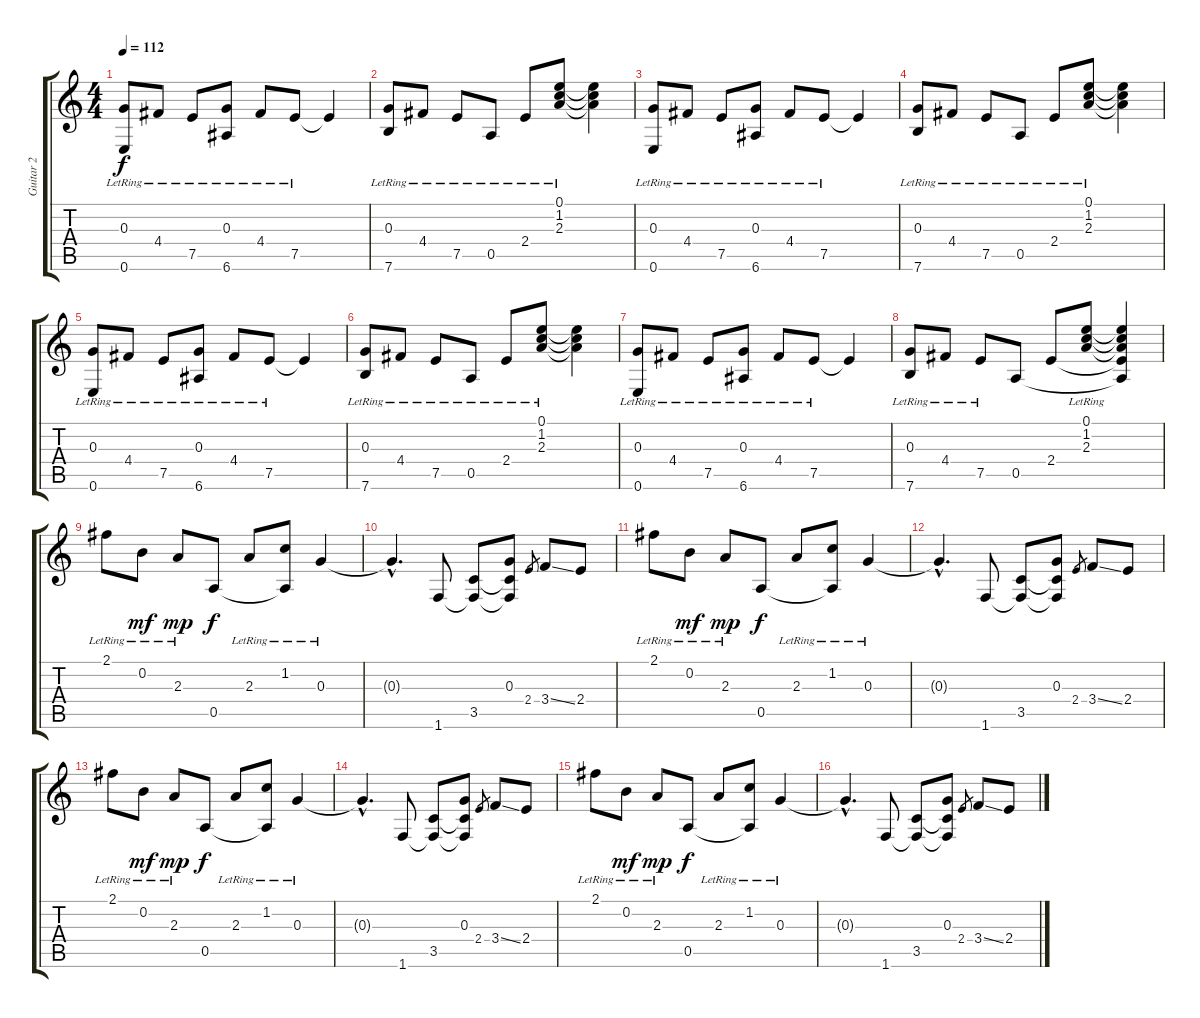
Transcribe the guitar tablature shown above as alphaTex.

\track ("Guitar 2" "Guitar 2") {instrument electricguitarjazz}
\staff {score tabs}
\tuning (E4 B3 G3 D3 A2 E2) {hide}
\ts (4 4)
\tempo 112
\clef g2
\ks c
(0.3{lr} 0.6{lr}).8{dy f} 4.4{lr}.8 7.5{lr}.8 (0.3{lr} 6.6{lr}).8 4.4{lr}.8 7.5{lr}.8 7.5{t}.4 |
(0.3{lr} 7.6{lr}).8 4.4{lr}.8 7.5{lr}.8 0.5{lr}.8 2.4{lr}.8 (0.1 1.2{lr} 2.3{lr}).8 (0.1{t} 1.2{t} 2.3{t}).4 |
(0.3{lr} 0.6{lr}).8 4.4{lr}.8 7.5{lr}.8 (0.3{lr} 6.6{lr}).8 4.4{lr}.8 7.5{lr}.8 7.5{t}.4 |
(0.3{lr} 7.6{lr}).8 4.4{lr}.8 7.5{lr}.8 0.5{lr}.8 2.4{lr}.8 (0.1 1.2{lr} 2.3{lr}).8 (0.1{t} 1.2{t} 2.3{t}).4 |
(0.3{lr} 0.6{lr}).8 4.4{lr}.8 7.5{lr}.8 (0.3{lr} 6.6{lr}).8 4.4{lr}.8 7.5{lr}.8 7.5{t}.4 |
(0.3{lr} 7.6{lr}).8 4.4{lr}.8 7.5{lr}.8 0.5{lr}.8 2.4{lr}.8 (0.1 1.2{lr} 2.3{lr}).8 (0.1{t} 1.2{t} 2.3{t}).4 |
(0.3{lr} 0.6{lr}).8 4.4{lr}.8 7.5{lr}.8 (0.3{lr} 6.6{lr}).8 4.4{lr}.8 7.5{lr}.8 7.5{t}.4 |
(0.3{lr} 7.6{lr}).8 4.4{lr}.8 7.5{lr}.8 0.5.8 2.4.8 (0.1 1.2{lr} 2.3{lr}).8 (0.1{t} 1.2{t} 2.3{t} 2.4{t} 0.5{t}).4 |
2.1{lr}.8 0.2{lr}.8{dy mf} 2.3{lr}.8{dy mp} 0.5.8{dy f} 2.3{lr}.8 (1.2{lr} 0.5{t}).8 0.3{lr}.4 |
0.3{hac t}.4{d} 1.6.8 (3.5 1.6{t}).8 (0.3 3.5{t} 1.6{t}).8 2.4.8{gr} 3.4{ss}.8 2.4.8 |
2.1{lr}.8 0.2{lr}.8{dy mf} 2.3{lr}.8{dy mp} 0.5.8{dy f} 2.3{lr}.8 (1.2{lr} 0.5{t}).8 0.3{lr}.4 |
0.3{hac t}.4{d} 1.6.8 (3.5 1.6{t}).8 (0.3 3.5{t} 1.6{t}).8 2.4.8{gr} 3.4{ss}.8 2.4.8 |
2.1{lr}.8 0.2{lr}.8{dy mf} 2.3{lr}.8{dy mp} 0.5.8{dy f} 2.3{lr}.8 (1.2{lr} 0.5{t}).8 0.3{lr}.4 |
0.3{hac t}.4{d} 1.6.8 (3.5 1.6{t}).8 (0.3 3.5{t} 1.6{t}).8 2.4.8{gr} 3.4{ss}.8 2.4.8 |
2.1{lr}.8 0.2{lr}.8{dy mf} 2.3{lr}.8{dy mp} 0.5.8{dy f} 2.3{lr}.8 (1.2{lr} 0.5{t}).8 0.3{lr}.4 |
0.3{hac t}.4{d} 1.6.8 (3.5 1.6{t}).8 (0.3 3.5{t} 1.6{t}).8 2.4.8{gr} 3.4{ss}.8 2.4.8
